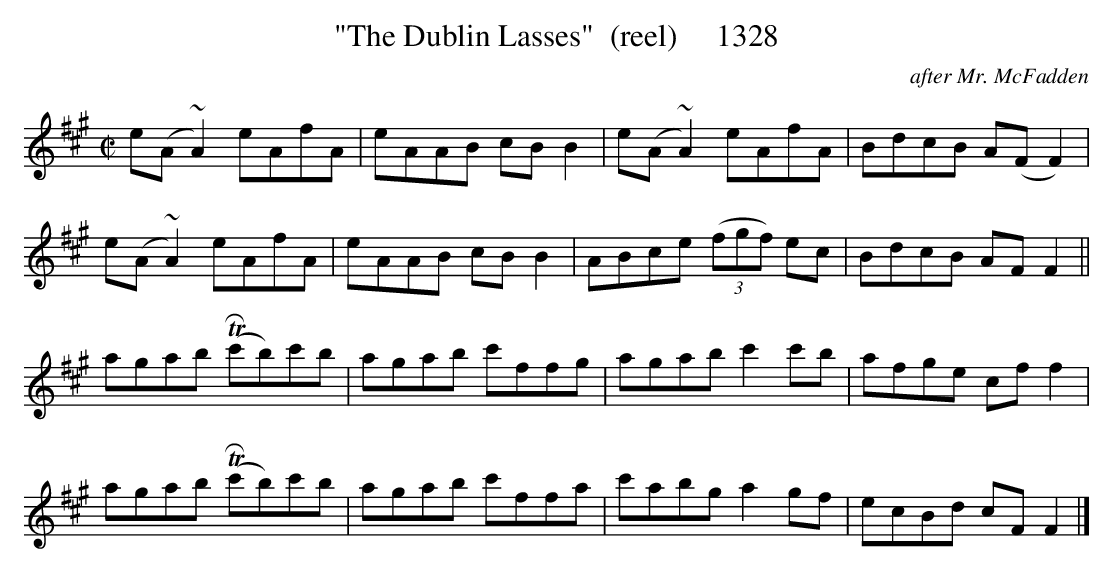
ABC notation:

X:1
T:"The Dublin Lasses"  (reel)     1328
C:after Mr. McFadden
BRENNAN July 2003 (HTTP://WWW.SOSYOURMOM.COM)
M:C|
L:1/8
K:A
e(A~A2)eAfA|eAAB cB B2|e(A~A2)eAfA|BdcB A(F F2)|
e(A~A2)eAfA|eAAB cB B2|ABce (3(fgf) ec|BdcB AF F2||
agab (TRc'b)c'b|agab c'ffg|agab c'2c'b|afge cf f2|
agab (TRc'b)c'b|agab c'ffa|c'abg a2gf|ecBd cF F2|]
